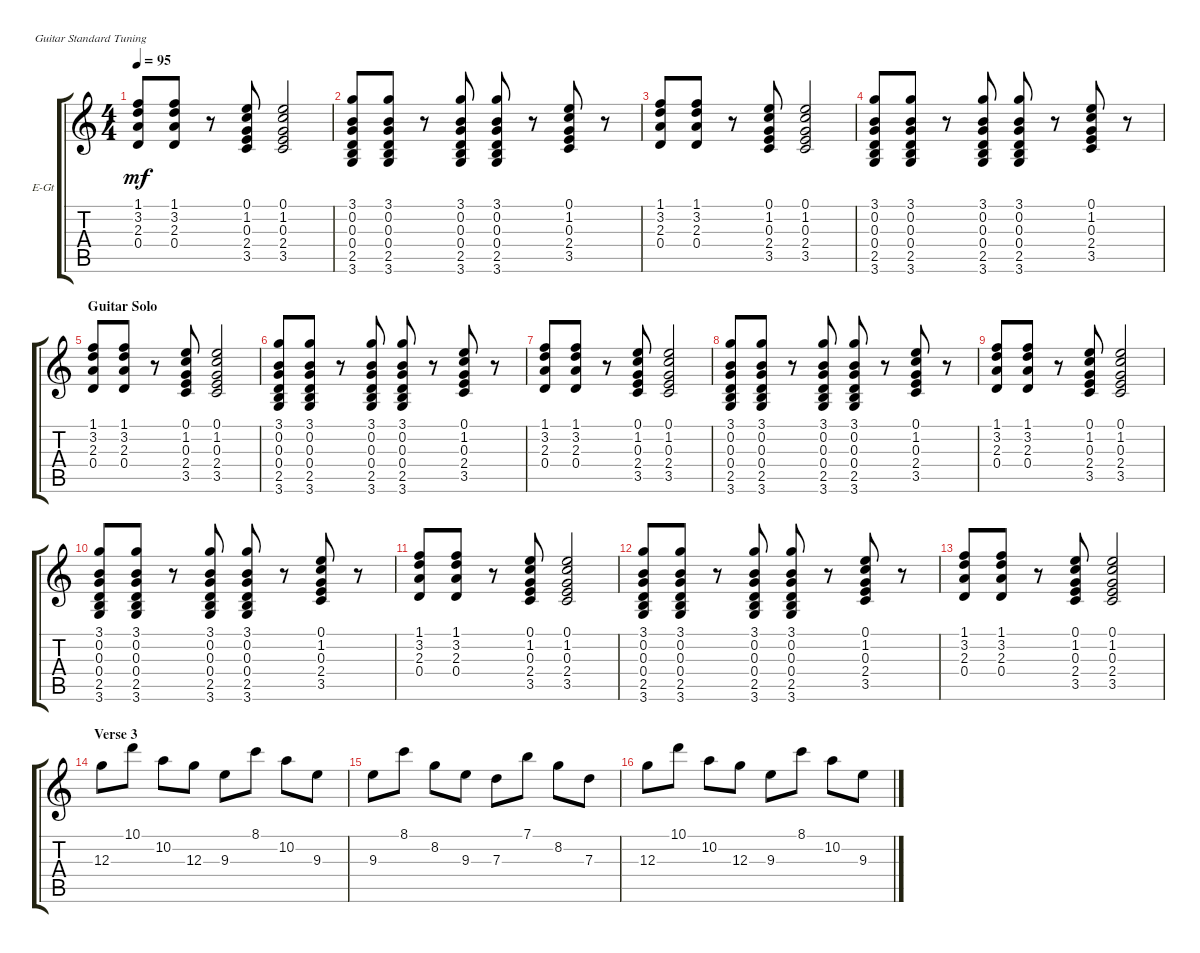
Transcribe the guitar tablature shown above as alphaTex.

\defaultSystemsLayout 4
\bracketExtendMode groupsimilarinstruments
\firstSystemTrackNameOrientation horizontal
\otherSystemsTrackNameOrientation horizontal
\track ("Electric Guitar" "E-Gt") {instrument distortionguitar}
\staff {score tabs}
\tuning (E4 B3 G3 D3 A2 E2)
\ts (4 4)
\tempo 95
\clef g2
\scale
0.333333
\ks c
(0.4 2.3 3.2 1.1).8{dy mf} (0.4 2.3 3.2 1.1).8 r.8 (3.5 2.4 0.3 1.2 0.1).8 (3.5 2.4 0.3 1.2 0.1).2 |
\scale
0.333333 (3.6 2.5 0.4 0.3 0.2 3.1).8 (3.6 2.5 0.4 0.3 0.2 3.1).8 r.8 (3.6 2.5 0.4 0.3 0.2 3.1).8 (3.6 2.5 0.4 0.3 0.2 3.1).8 r.8 (3.5 2.4 0.3 1.2 0.1).8 r.8 |
\scale
0.333333 (0.4 2.3 3.2 1.1).8 (0.4 2.3 3.2 1.1).8 r.8 (3.5 2.4 0.3 1.2 0.1).8 (3.5 2.4 0.3 1.2 0.1).2 |
\scale
0.333333 (3.6 2.5 0.4 0.3 0.2 3.1).8 (3.6 2.5 0.4 0.3 0.2 3.1).8 r.8 (3.6 2.5 0.4 0.3 0.2 3.1).8 (3.6 2.5 0.4 0.3 0.2 3.1).8 r.8 (3.5 2.4 0.3 1.2 0.1).8 r.8 |
\section ("" "Guitar Solo")
\scale
0.333333 (0.4 2.3 3.2 1.1).8 (0.4 2.3 3.2 1.1).8 r.8 (3.5 2.4 0.3 1.2 0.1).8 (3.5 2.4 0.3 1.2 0.1).2 |
\scale
0.333333 (3.6 2.5 0.4 0.3 0.2 3.1).8 (3.6 2.5 0.4 0.3 0.2 3.1).8 r.8 (3.6 2.5 0.4 0.3 0.2 3.1).8 (3.6 2.5 0.4 0.3 0.2 3.1).8 r.8 (3.5 2.4 0.3 1.2 0.1).8 r.8 |
\scale
0.333333 (0.4 2.3 3.2 1.1).8 (0.4 2.3 3.2 1.1).8 r.8 (3.5 2.4 0.3 1.2 0.1).8 (3.5 2.4 0.3 1.2 0.1).2 |
\scale
0.333333 (3.6 2.5 0.4 0.3 0.2 3.1).8 (3.6 2.5 0.4 0.3 0.2 3.1).8 r.8 (3.6 2.5 0.4 0.3 0.2 3.1).8 (3.6 2.5 0.4 0.3 0.2 3.1).8 r.8 (3.5 2.4 0.3 1.2 0.1).8 r.8 |
\scale
0.333333 (0.4 2.3 3.2 1.1).8 (0.4 2.3 3.2 1.1).8 r.8 (3.5 2.4 0.3 1.2 0.1).8 (3.5 2.4 0.3 1.2 0.1).2 |
\scale
0.333333 (3.6 2.5 0.4 0.3 0.2 3.1).8 (3.6 2.5 0.4 0.3 0.2 3.1).8 r.8 (3.6 2.5 0.4 0.3 0.2 3.1).8 (3.6 2.5 0.4 0.3 0.2 3.1).8 r.8 (3.5 2.4 0.3 1.2 0.1).8 r.8 |
\scale
0.333333 (0.4 2.3 3.2 1.1).8 (0.4 2.3 3.2 1.1).8 r.8 (3.5 2.4 0.3 1.2 0.1).8 (3.5 2.4 0.3 1.2 0.1).2 |
\scale
0.333333 (3.6 2.5 0.4 0.3 0.2 3.1).8 (3.6 2.5 0.4 0.3 0.2 3.1).8 r.8 (3.6 2.5 0.4 0.3 0.2 3.1).8 (3.6 2.5 0.4 0.3 0.2 3.1).8 r.8 (3.5 2.4 0.3 1.2 0.1).8 r.8 |
\scale
0.333333 (0.4 2.3 3.2 1.1).8 (0.4 2.3 3.2 1.1).8 r.8 (3.5 2.4 0.3 1.2 0.1).8 (3.5 2.4 0.3 1.2 0.1).2 |
\section ("" "Verse 3")
\scale
0.333333 12.3.8 10.1.8 10.2.8 12.3.8 9.3.8 8.1.8 10.2.8 9.3.8 |
\scale
0.333333 9.3.8 8.1.8 8.2.8 9.3.8 7.3.8 7.1.8 8.2.8 7.3.8 |
\scale
0.333333 12.3.8 10.1.8 10.2.8 12.3.8 9.3.8 8.1.8 10.2.8 9.3.8
